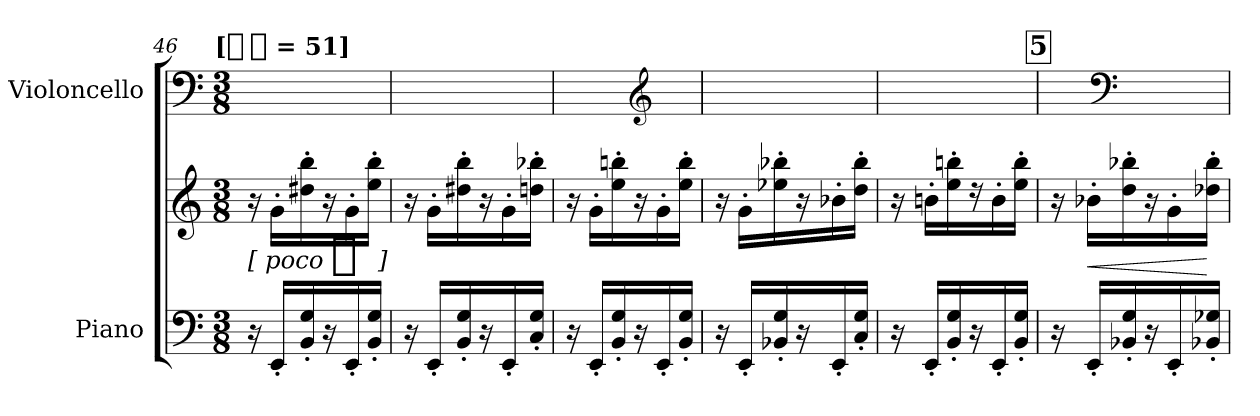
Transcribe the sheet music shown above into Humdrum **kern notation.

**kern	**kern	**dynam	**kern
*part2	*part2	*part2	*part1
*staff3	*staff2	*staff2/3	*staff1
*I"Piano	*	*	*I"Violoncello
*I'Pno.	*	*	*I'Vc.
*clefF4	*clefG2	*	*clefF4
*k[]	*k[]	*	*k[]
*C:	*C:	*	*C:
!!LO:TX:omd:t=[[quarter-dot] = 51]
*M3/8	*M3/8	*	*M3/8
*MM77	*MM77	*	*MM77
=46	=46	=46	=46
!	!	!LO:DY:t=[ poco %s ]	!
16r	16r	f	4ryy
16EE'LL	16g'LL	.	.
16BB' 16G'	16dd#X' 16bb'	.	.
16r	16r	.	.
16EE'	16g'	.	8ryy
16BB' 16G'JJ	16ee' 16bb'JJ	.	.
=47	=47	=47	=47
16r	16r	.	4ryy
16EE'LL	16g'LL	.	.
16BB' 16G'	16dd#X' 16bb'	.	.
16r	16r	.	.
16EE'	16g'	.	8ryy
16C' 16G'JJ	16ddn' 16bb-X'JJ	.	.
=48	=48	=48	=48
16r	16r	.	4ryy
16EE'LL	16g'LL	.	.
16BB' 16G'	16ee' 16bbn'	.	.
16r	16r	.	.
*	*	*	*clefG2
16EE'	16g'	.	8ryy
16BB' 16G'JJ	16ee' 16bb'JJ	.	.
=49	=49	=49	=49
16r	16r	.	8ryy
16EE'LL	16g'LL	.	.
16BB-X' 16G'	16ee-X' 16bb-X'	.	8ryy
16r	16r	.	.
16EE'	16b-X'	.	8ryy
16C' 16G'JJ	16dd' 16bb-'JJ	.	.
=50	=50	=50	=50
16r	16r	.	4ryy
16EE'LL	16bn'LL	.	.
16BB' 16G'	16ee' 16bbn'	.	.
16r	16r	.	.
16EE'	16b'	.	8ryy
16BB' 16G'JJ	16ee' 16bb'JJ	.	.
!!LO:REH:place=s1:t=5
=51	=51	=51	=51
16r	16r	.	8ryy
16EE'LL	16b-X'LL	<	.
*	*	*	*clefF4
16BB-X' 16G'	16dd' 16bb-X'	.	8ryy
16r	16r	.	.
16EE'	16g'	.	8ryy
16BB-X' 16G-X'JJ	16dd-X' 16bb-'JJ	[	.
=	=	=	=
*-	*-	*-	*-
